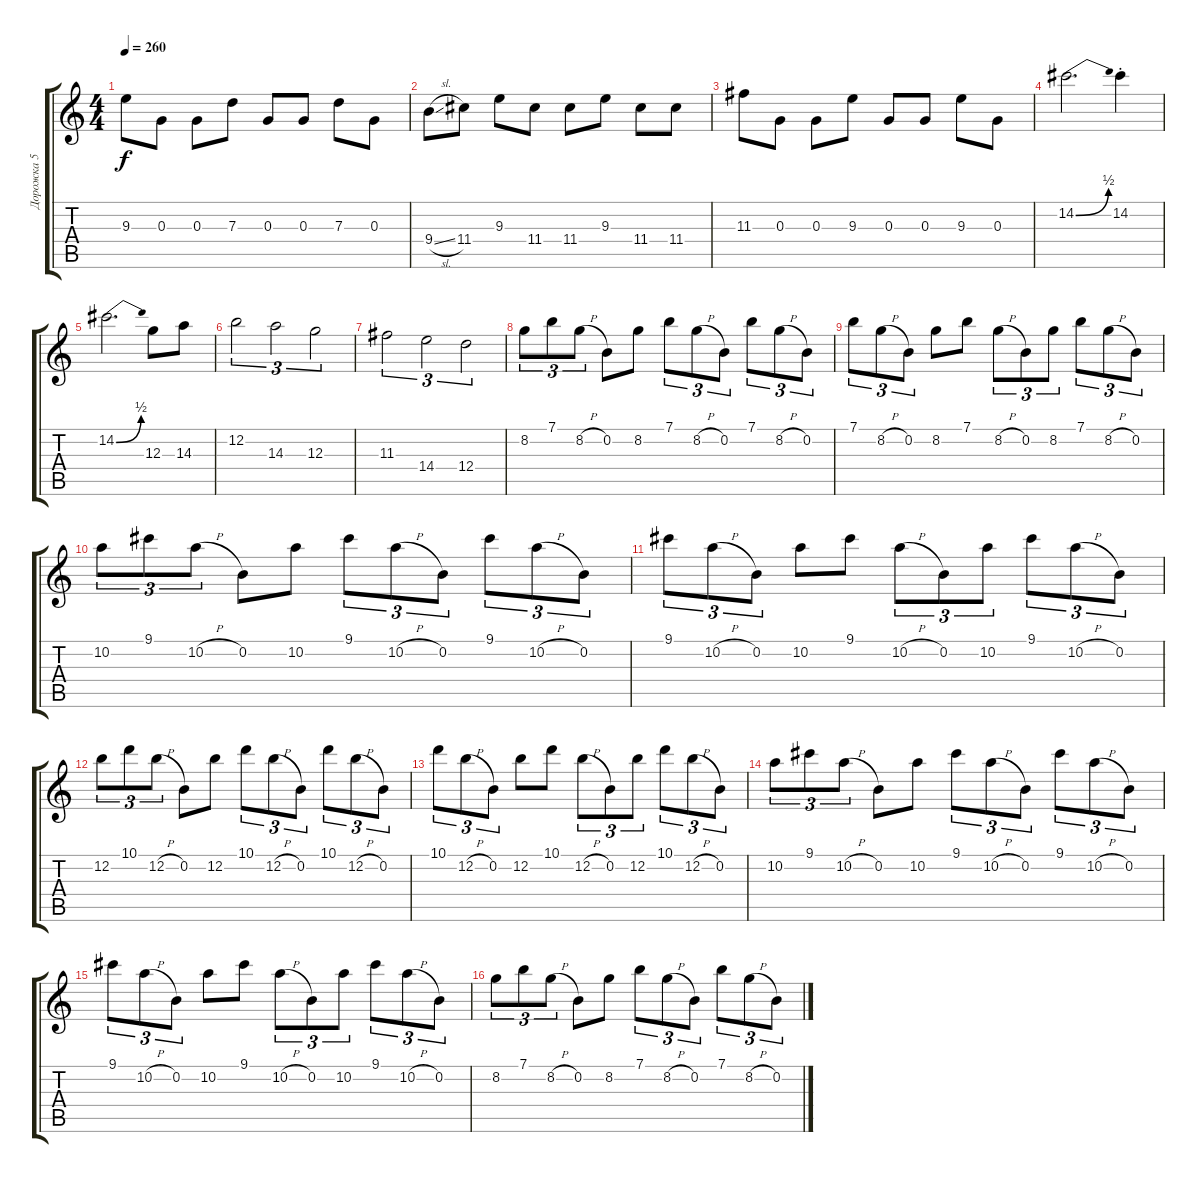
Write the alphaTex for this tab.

\track ("Дорожка 5" "Дорожка 5") {instrument distortionguitar}
\staff {score tabs}
\tuning (E4 B3 G3 D3 A2 E2) {hide}
\ts (4 4)
\tempo 260
\clef g2
\ks c
9.3.8{dy f} 0.3.8 0.3.8 7.3.8 0.3.8 0.3.8 7.3.8 0.3.8 |
9.4{sl}.8 11.4.8 9.3.8 11.4.8 11.4.8 9.3.8 11.4.8 11.4.8 |
11.3.8 0.3.8 0.3.8 9.3.8 0.3.8 0.3.8 9.3.8 0.3.8 |
14.2{be (bend 0 0 60 2)}.2{d} 14.2{st}.4 |
14.2{be (bend 0 0 60 2)}.2{d} 12.3.8 14.3.8 |
12.2.2{tu (3 2)} 14.3.2{tu (3 2)} 12.3.2{tu (3 2)} |
11.3.2{tu (3 2)} 14.4.2{tu (3 2)} 12.4.2{tu (3 2)} |
8.2.8{tu (3 2)} 7.1.8{tu (3 2)} 8.2{h}.8{tu (3 2)} 0.2.8 8.2.8 7.1.8{tu (3 2)} 8.2{h}.8{tu (3 2)} 0.2.8{tu (3 2)} 7.1.8{tu (3 2)} 8.2{h}.8{tu (3 2)} 0.2.8{tu (3 2)} |
7.1.8{tu (3 2)} 8.2{h}.8{tu (3 2)} 0.2.8{tu (3 2)} 8.2.8 7.1.8 8.2{h}.8{tu (3 2)} 0.2.8{tu (3 2)} 8.2.8{tu (3 2)} 7.1.8{tu (3 2)} 8.2{h}.8{tu (3 2)} 0.2.8{tu (3 2)} |
10.2.8{tu (3 2)} 9.1.8{tu (3 2)} 10.2{h}.8{tu (3 2)} 0.2.8 10.2.8 9.1.8{tu (3 2)} 10.2{h}.8{tu (3 2)} 0.2.8{tu (3 2)} 9.1.8{tu (3 2)} 10.2{h}.8{tu (3 2)} 0.2.8{tu (3 2)} |
9.1.8{tu (3 2)} 10.2{h}.8{tu (3 2)} 0.2.8{tu (3 2)} 10.2.8 9.1.8 10.2{h}.8{tu (3 2)} 0.2.8{tu (3 2)} 10.2.8{tu (3 2)} 9.1.8{tu (3 2)} 10.2{h}.8{tu (3 2)} 0.2.8{tu (3 2)} |
12.2.8{tu (3 2)} 10.1.8{tu (3 2)} 12.2{h}.8{tu (3 2)} 0.2.8 12.2.8 10.1.8{tu (3 2)} 12.2{h}.8{tu (3 2)} 0.2.8{tu (3 2)} 10.1.8{tu (3 2)} 12.2{h}.8{tu (3 2)} 0.2.8{tu (3 2)} |
10.1.8{tu (3 2)} 12.2{h}.8{tu (3 2)} 0.2.8{tu (3 2)} 12.2.8 10.1.8 12.2{h}.8{tu (3 2)} 0.2.8{tu (3 2)} 12.2.8{tu (3 2)} 10.1.8{tu (3 2)} 12.2{h}.8{tu (3 2)} 0.2.8{tu (3 2)} |
10.2.8{tu (3 2)} 9.1.8{tu (3 2)} 10.2{h}.8{tu (3 2)} 0.2.8 10.2.8 9.1.8{tu (3 2)} 10.2{h}.8{tu (3 2)} 0.2.8{tu (3 2)} 9.1.8{tu (3 2)} 10.2{h}.8{tu (3 2)} 0.2.8{tu (3 2)} |
9.1.8{tu (3 2)} 10.2{h}.8{tu (3 2)} 0.2.8{tu (3 2)} 10.2.8 9.1.8 10.2{h}.8{tu (3 2)} 0.2.8{tu (3 2)} 10.2.8{tu (3 2)} 9.1.8{tu (3 2)} 10.2{h}.8{tu (3 2)} 0.2.8{tu (3 2)} |
8.2.8{tu (3 2)} 7.1.8{tu (3 2)} 8.2{h}.8{tu (3 2)} 0.2.8 8.2.8 7.1.8{tu (3 2)} 8.2{h}.8{tu (3 2)} 0.2.8{tu (3 2)} 7.1.8{tu (3 2)} 8.2{h}.8{tu (3 2)} 0.2.8{tu (3 2)}
